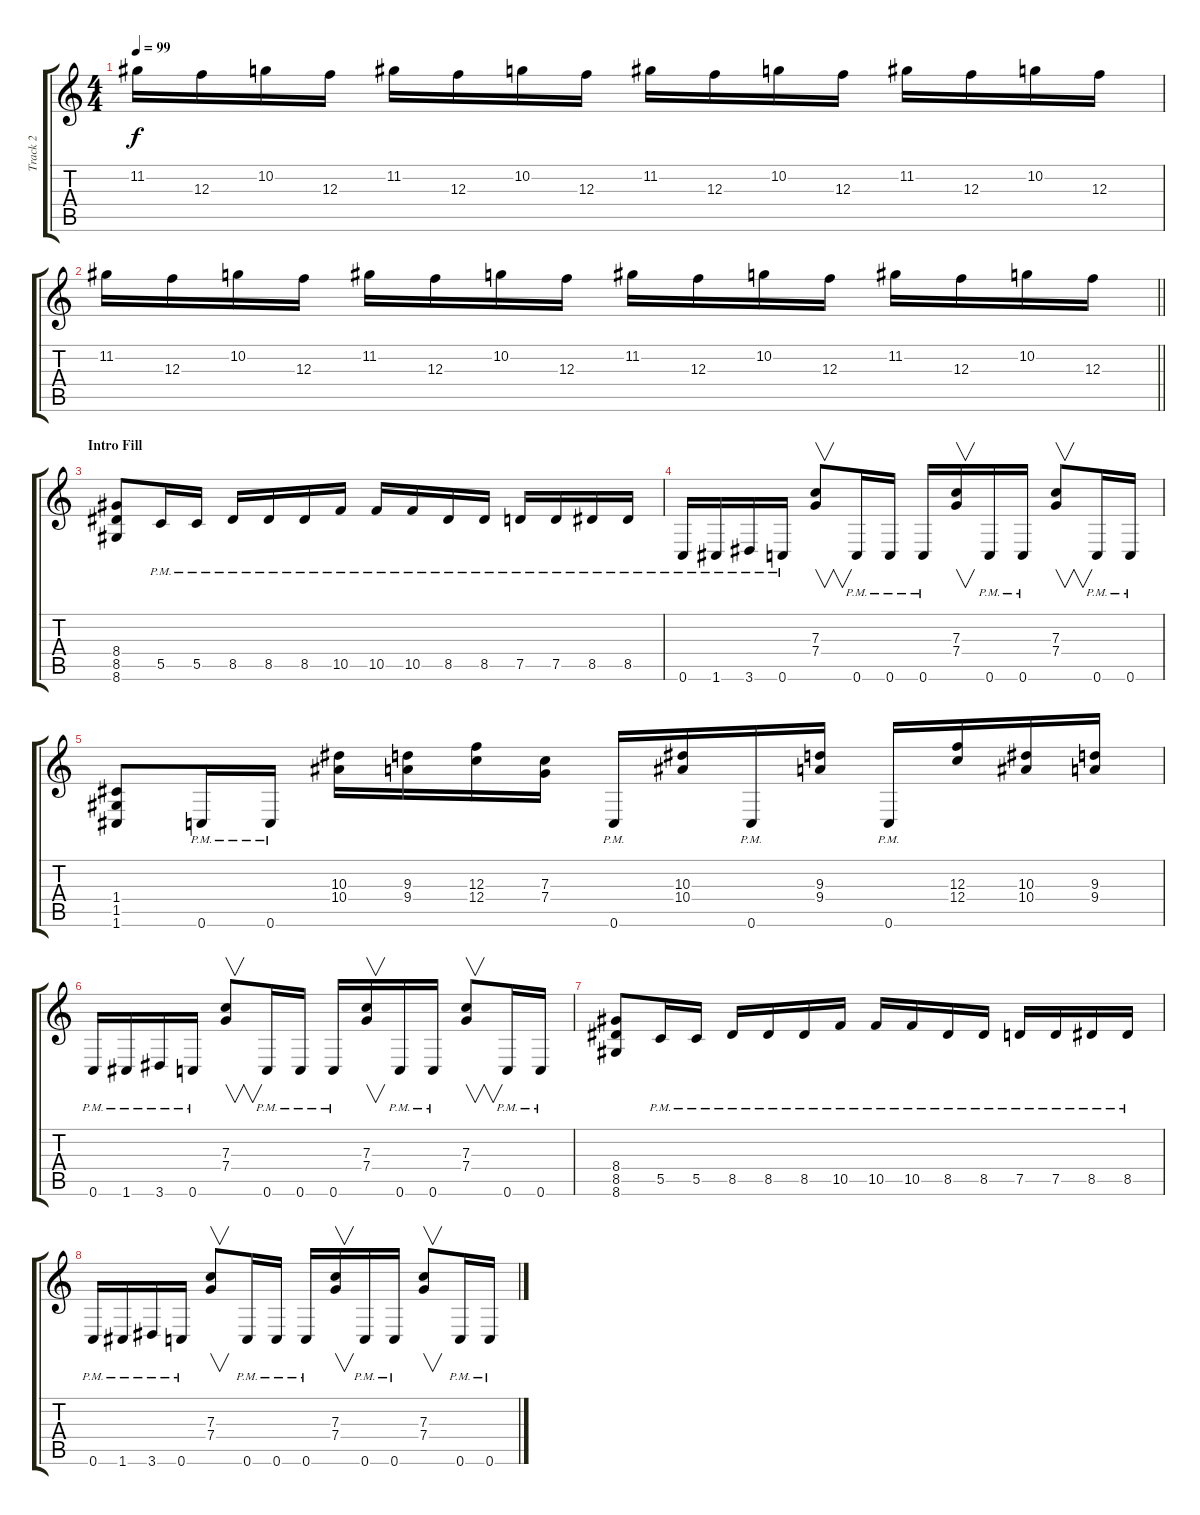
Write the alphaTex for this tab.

\track ("Track 2" "Track 2") {instrument distortionguitar}
\staff {score tabs}
\tuning (D4 A3 F3 C3 G2 C2) {hide}
\ts (4 4)
\tempo 99
\clef g2
\ks c
11.2.16{dy f} 12.3.16 10.2.16 12.3.16 11.2.16 12.3.16 10.2.16 12.3.16 11.2.16 12.3.16 10.2.16 12.3.16 11.2.16 12.3.16 10.2.16 12.3.16 |
\barLineRight lightlight
11.2.16 12.3.16 10.2.16 12.3.16 11.2.16 12.3.16 10.2.16 12.3.16 11.2.16 12.3.16 10.2.16 12.3.16 11.2.16 12.3.16 10.2.16 12.3.16 |
\section ("" "Intro Fill")
(8.4 8.5 8.6).8 5.5{pm}.16 5.5{pm}.16 8.5{pm}.16 8.5{pm}.16 8.5{pm}.16 10.5{pm}.16 10.5{pm}.16 10.5{pm}.16 8.5{pm}.16 8.5{pm}.16 7.5{pm}.16 7.5{pm}.16 8.5{pm}.16 8.5{pm}.16 |
0.6{pm}.16 1.6{pm}.16 3.6{pm}.16 0.6{pm}.16 (7.3 7.4).8{v} 0.6{pm}.16 0.6{pm}.16 0.6{pm}.16 (7.3 7.4).16{v} 0.6{pm}.16 0.6{pm}.16 (7.3 7.4).8{v} 0.6{pm}.16 0.6{pm}.16 |
(1.4 1.5 1.6).8 0.6{pm}.16 0.6{pm}.16 (10.3 10.4).16 (9.3 9.4).16 (12.3 12.4).16 (7.3 7.4).16 0.6{pm}.16 (10.3 10.4).16 0.6{pm}.16 (9.3 9.4).16 0.6{pm}.16 (12.3 12.4).16 (10.3 10.4).16 (9.3 9.4).16 |
0.6{pm}.16 1.6{pm}.16 3.6{pm}.16 0.6{pm}.16 (7.3 7.4).8{v} 0.6{pm}.16 0.6{pm}.16 0.6{pm}.16 (7.3 7.4).16{v} 0.6{pm}.16 0.6{pm}.16 (7.3 7.4).8{v} 0.6{pm}.16 0.6{pm}.16 |
(8.4 8.5 8.6).8 5.5{pm}.16 5.5{pm}.16 8.5{pm}.16 8.5{pm}.16 8.5{pm}.16 10.5{pm}.16 10.5{pm}.16 10.5{pm}.16 8.5{pm}.16 8.5{pm}.16 7.5{pm}.16 7.5{pm}.16 8.5{pm}.16 8.5{pm}.16 |
0.6{pm}.16 1.6{pm}.16 3.6{pm}.16 0.6{pm}.16 (7.3 7.4).8{v} 0.6{pm}.16 0.6{pm}.16 0.6{pm}.16 (7.3 7.4).16{v} 0.6{pm}.16 0.6{pm}.16 (7.3 7.4).8{v} 0.6{pm}.16 0.6{pm}.16
